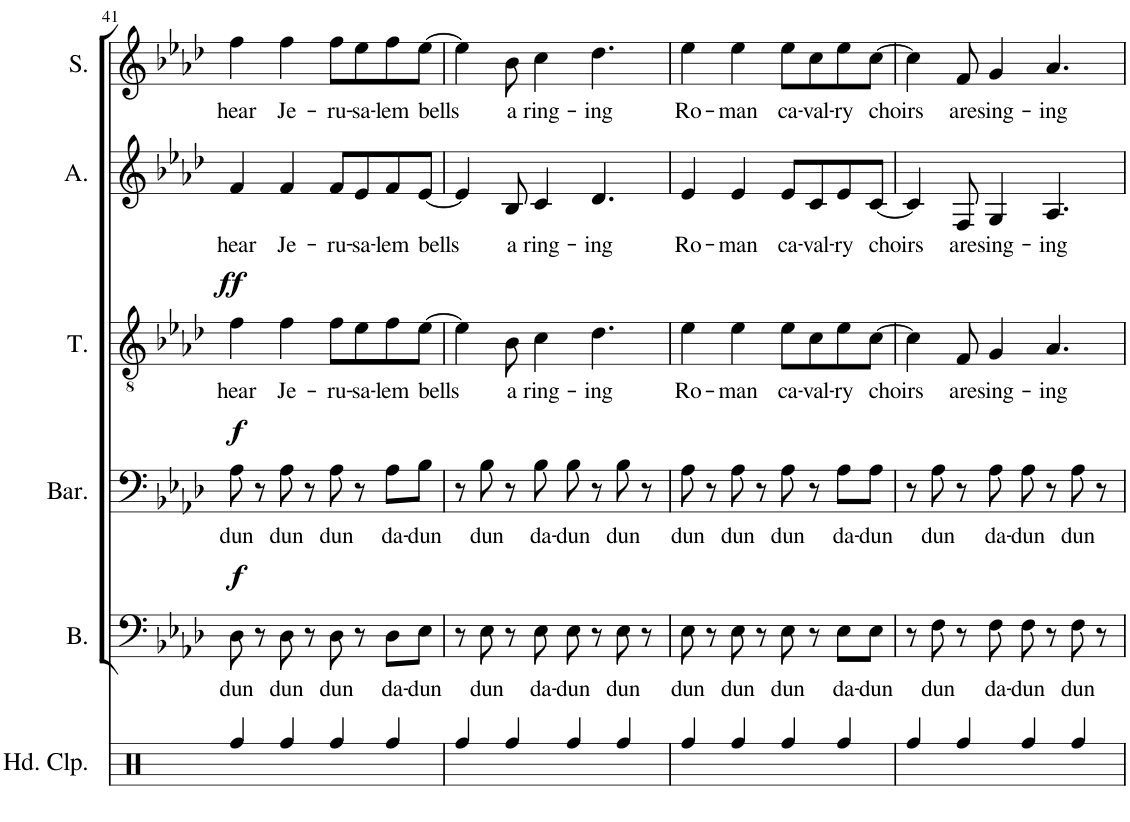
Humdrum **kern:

**kern	**text	**dynam	**kern	**text	**dynam	**kern	**text	**dynam	**kern	**text	**kern	**text
*part5	*part5	*part5	*part4	*part4	*part4	*part3	*part3	*part3	*part2	*part2	*part1	*part1
*staff5	*staff5	*staff5	*staff4	*staff4	*staff4	*staff3	*staff3	*staff3	*staff2	*staff2	*staff1	*staff1
*I"Bass	*	*	*I"Baritone	*	*	*I"Tenor	*	*	*I"Alto	*	*I"Soprano	*
*I'B.	*	*	*I'Bar.	*	*	*I'T.	*	*	*I'A.	*	*I'S.	*
!!LO:PB:g=z
*clefF4	*	*	*clefF4	*	*	*clefGv2	*	*	*clefG2	*	*clefG2	*
*k[b-e-a-d-]	*	*	*k[b-e-a-d-]	*	*	*k[b-e-a-d-]	*	*	*k[b-e-a-d-]	*	*k[b-e-a-d-]	*
*M4/4	*	*	*M4/4	*	*	*M4/4	*	*	*M4/4	*	*M4/4	*
=41	=41	=41	=41	=41	=41	=41	=41	=41	=41	=41	=41	=41
!	!LO:LY:b	!LO:DY:a	!	!LO:LY:b	!LO:DY:a	!	!LO:LY:b	!LO:DY:a	!	!LO:LY:b	!	!LO:LY:b
8D-\	dun	f	8A-\	dun	f	4f\	hear	ff	4f/	hear	4ff\	hear
8r	.	.	8r	.	.	.	.	.	.	.	.	.
!	!LO:LY:b	!	!	!LO:LY:b	!	!	!LO:LY:b	!	!	!LO:LY:b	!	!LO:LY:b
8D-\	dun	.	8A-\	dun	.	4f\	Je-	.	4f/	Je-	4ff\	Je-
8r	.	.	8r	.	.	.	.	.	.	.	.	.
!	!LO:LY:b	!	!	!LO:LY:b	!	!	!LO:LY:b	!	!	!LO:LY:b	!	!LO:LY:b
8D-\	dun	.	8A-\	dun	.	8f\L	-ru-	.	8f/L	-ru-	8ff\L	-ru-
!	!	!	!	!	!	!	!LO:LY:b	!	!	!LO:LY:b	!	!LO:LY:b
8r	.	.	8r	.	.	8e-\	-sa-	.	8e-/	-sa-	8ee-\	-sa-
!	!LO:LY:b	!	!	!LO:LY:b	!	!	!LO:LY:b	!	!	!LO:LY:b	!	!LO:LY:b
8D-\L	da-	.	8A-\L	da-	.	8f\	-lem	.	8f/	-lem	8ff\	-lem
!	!LO:LY:b	!	!	!LO:LY:b	!	!	!LO:LY:b	!	!	!LO:LY:b	!	!LO:LY:b
8E-\J	-dun	.	8B-\J	-dun	.	[8e-\J	bells	.	[8e-/J	bells	[8ee-\J	bells
=42	=42	=42	=42	=42	=42	=42	=42	=42	=42	=42	=42	=42
8r	.	.	8r	.	.	4e-\]	.	.	4e-/]	.	4ee-\]	.
!	!LO:LY:b	!	!	!LO:LY:b	!	!	!	!	!	!	!	!
8E-\	dun	.	8B-\	dun	.	.	.	.	.	.	.	.
!	!	!	!	!	!	!	!LO:LY:b	!	!	!LO:LY:b	!	!LO:LY:b
8r	.	.	8r	.	.	8B-\	a	.	8B-/	a	8b-\	a
!	!LO:LY:b	!	!	!LO:LY:b	!	!	!LO:LY:b	!	!	!LO:LY:b	!	!LO:LY:b
8E-\	da-	.	8B-\	da-	.	4c\	ring-	.	4c/	ring-	4cc\	ring-
!	!LO:LY:b	!	!	!LO:LY:b	!	!	!	!	!	!	!	!
8E-\	-dun	.	8B-\	-dun	.	.	.	.	.	.	.	.
!	!	!	!	!	!	!	!LO:LY:b	!	!	!LO:LY:b	!	!LO:LY:b
8r	.	.	8r	.	.	4.d-\	-ing	.	4.d-/	-ing	4.dd-\	-ing
!	!LO:LY:b	!	!	!LO:LY:b	!	!	!	!	!	!	!	!
8E-\	dun	.	8B-\	dun	.	.	.	.	.	.	.	.
8r	.	.	8r	.	.	.	.	.	.	.	.	.
=43	=43	=43	=43	=43	=43	=43	=43	=43	=43	=43	=43	=43
!	!LO:LY:b	!	!	!LO:LY:b	!	!	!LO:LY:b	!	!	!LO:LY:b	!	!LO:LY:b
8E-\	dun	.	8A-\	dun	.	4e-\	Ro-	.	4e-/	Ro-	4ee-\	Ro-
8r	.	.	8r	.	.	.	.	.	.	.	.	.
!	!LO:LY:b	!	!	!LO:LY:b	!	!	!LO:LY:b	!	!	!LO:LY:b	!	!LO:LY:b
8E-\	dun	.	8A-\	dun	.	4e-\	-man	.	4e-/	-man	4ee-\	-man
8r	.	.	8r	.	.	.	.	.	.	.	.	.
!	!LO:LY:b	!	!	!LO:LY:b	!	!	!LO:LY:b	!	!	!LO:LY:b	!	!LO:LY:b
8E-\	dun	.	8A-\	dun	.	8e-\L	ca-	.	8e-/L	ca-	8ee-\L	ca-
!	!	!	!	!	!	!	!LO:LY:b	!	!	!LO:LY:b	!	!LO:LY:b
8r	.	.	8r	.	.	8c\	-val-	.	8c/	-val-	8cc\	-val-
!	!LO:LY:b	!	!	!LO:LY:b	!	!	!LO:LY:b	!	!	!LO:LY:b	!	!LO:LY:b
8E-\L	da-	.	8A-\L	da-	.	8e-\	-ry	.	8e-/	-ry	8ee-\	-ry
!	!LO:LY:b	!	!	!LO:LY:b	!	!	!LO:LY:b	!	!	!LO:LY:b	!	!LO:LY:b
8E-\J	-dun	.	8A-\J	-dun	.	[8c\J	choirs	.	[8c/J	choirs	[8cc\J	choirs
=44	=44	=44	=44	=44	=44	=44	=44	=44	=44	=44	=44	=44
8r	.	.	8r	.	.	4c\]	.	.	4c/]	.	4cc\]	.
!	!LO:LY:b	!	!	!LO:LY:b	!	!	!	!	!	!	!	!
8F\	dun	.	8A-\	dun	.	.	.	.	.	.	.	.
!	!	!	!	!	!	!	!LO:LY:b	!	!	!LO:LY:b	!	!LO:LY:b
8r	.	.	8r	.	.	8F/	are	.	8F/	are	8f/	are
!	!LO:LY:b	!	!	!LO:LY:b	!	!	!LO:LY:b	!	!	!LO:LY:b	!	!LO:LY:b
8F\	da-	.	8A-\	da-	.	4G/	sing-	.	4G/	sing-	4g/	sing-
!	!LO:LY:b	!	!	!LO:LY:b	!	!	!	!	!	!	!	!
8F\	-dun	.	8A-\	-dun	.	.	.	.	.	.	.	.
!	!	!	!	!	!	!	!LO:LY:b	!	!	!LO:LY:b	!	!LO:LY:b
8r	.	.	8r	.	.	4.A-/	-ing	.	4.A-/	-ing	4.a-/	-ing
!	!LO:LY:b	!	!	!LO:LY:b	!	!	!	!	!	!	!	!
8F\	dun	.	8A-\	dun	.	.	.	.	.	.	.	.
8r	.	.	8r	.	.	.	.	.	.	.	.	.
=	=	=	=	=	=	=	=	=	=	=	=	=
*-	*-	*-	*-	*-	*-	*-	*-	*-	*-	*-	*-	*-
